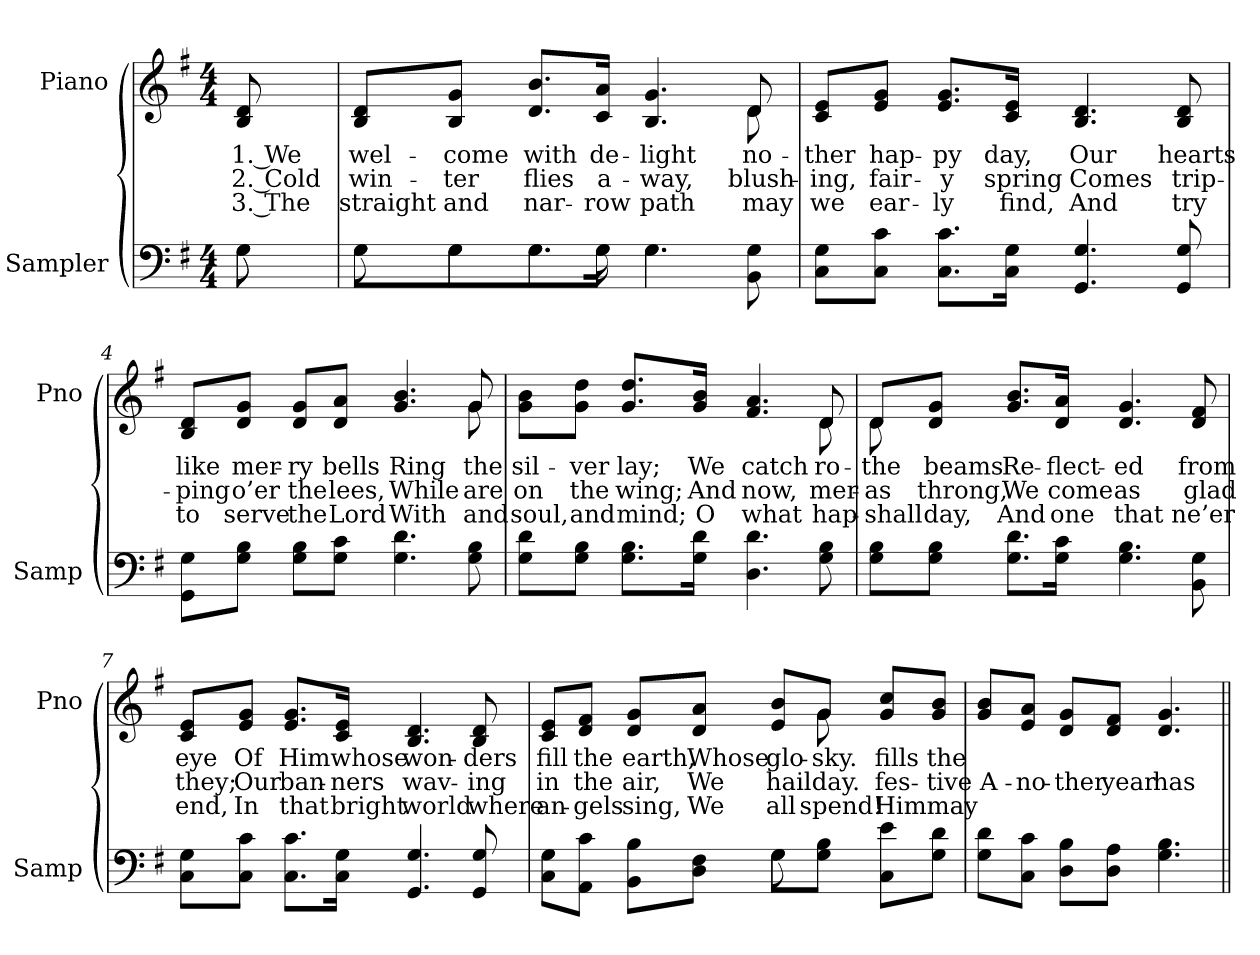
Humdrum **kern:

**kern	**kern	**text	**text	**text
*part2	*part1	*part1	*part1	*part1
*staff2	*staff1	*staff1	*staff1	*staff1
*I"Sampler	*I"Piano	*	*	*
*I'Samp	*I'Pno	*	*	*
*clefF4	*clefG2	*	*	*
*k[f#]	*k[f#]	*	*	*
*G:	*G:	*	*	*
*M4/4	*M4/4	*	*	*
=1	=1	=1	=1	=1
*^	*	*	*	*
8G\	8G	8B 8d	1. We	2. Cold	3. The
=2	=2	=2	=2	=2	=2
*	*	*^	*	*	*
8G\L	8G	8B/ 8d/L	2..ryy	wel-	win-	straight
8G\J	8G\L	8B/ 8g/J	.	-come	-ter	and
8.G\L	8.G\J	8.d/ 8.b/L	.	with	flies	nar-
16G\Jk	16G	16c/ 16a/Jk	.	de-	a-	-row
4.G\	4.G	4.B 4.g	.	-light	-way,	path
8BB 8G	8ryy	8d/	8d	-no-	blush-	may
*v	*v	*	*	*	*	*
*	*v	*v	*	*	*
=3	=3	=3	=3	=3
8C\ 8G\L	8c/ 8e/L	-ther	-ing,	we
8C\ 8c\J	8e/ 8g/J	hap-	fair-	ear-
8.C\ 8.c\L	8.e/ 8.g/L	-py	-y	-ly
16C\ 16G\Jk	16c/ 16e/Jk	day,	spring	find,
4.GG 4.G	4.B 4.d	Our	Comes	And
8GG 8G	8B 8d	hearts	trip-	try
=4	=4	=4	=4	=4
*	*^	*	*	*
8GG\ 8G\L	8B/ 8d/L	2..ryy	like	-ping	to
8G\ 8B\J	8d/ 8g/J	.	mer-	o’er	serve
8G\ 8B\L	8d/ 8g/L	.	-ry	the	the
8G\ 8c\J	8d/ 8a/J	.	bells	lees,	Lord
4.G 4.d	4.g 4.b	.	Ring	While	With
8G 8B	8g/	8g	the	are	and
=5	=5	=5	=5	=5	=5
8G\ 8d\L	8g\ 8b\L	2..ryy	sil-	on	soul,
8G\ 8B\J	8g\ 8dd\J	.	-ver	the	and
8.G\ 8.B\L	8.g/ 8.dd/L	.	lay;	wing;	mind;
16G\ 16d\Jk	16g/ 16b/Jk	.	We	And	O
4.D 4.d	4.f# 4.a	.	catch	now,	what
8G 8B	8d/	8d	ro-	mer-	hap-
=6	=6	=6	=6	=6	=6
8G\ 8B\L	8d/L	8d	the	as	shall
8G\ 8B\J	8d/ 8g/J	2..ryy	beams	throng,	day,
8.G\ 8.d\L	8.g/ 8.b/L	.	Re-	We	And
16G\ 16c\Jk	16d/ 16a/Jk	.	-flect-	come	one
4.G 4.B	4.d 4.g	.	-ed	as	that
8BB 8G	8d 8f#	.	from	glad	ne’er
*	*v	*v	*	*	*
=7	=7	=7	=7	=7
8C\ 8G\L	8c/ 8e/L	eye	they;	end,
8C\ 8c\J	8e/ 8g/J	Of	Our	In
8.C\ 8.c\L	8.e/ 8.g/L	Him	ban-	that
16C\ 16G\Jk	16c/ 16e/Jk	whose	-ners	bright
4.GG 4.G	4.B 4.d	won-	wav-	world
8GG 8G	8B 8d	-ders	-ing	where
=8	=8	=8	=8	=8
*^	*^	*	*	*
8C\ 8G\L	2ryy	8c/ 8e/L	8ryy	fill	in	an-
*	*	*v	*v	*	*	*
8AA\ 8c\J	.	8d/ 8f#/J	the	the	-gels
8BB\ 8B\L	.	8d/ 8g/L	earth,	air,	sing,
8D\ 8F#\J	.	8d/ 8a/J	Whose	We	We
8G\L	8G	8e/ 8b/L	glo-	hail	all
*	*	*^	*	*	*
8G\ 8B\J	4.ryy	8g/J	8g	sky.	day.	spend!
8C\ 8e\L	.	8g/ 8cc/L	4ryy	fills	fes-	Him
8G\ 8d\J	.	8g/ 8b/J	.	the	-tive	may
*v	*v	*	*	*	*	*
*	*v	*v	*	*	*
=9	=9	=9	=9	=9
8G\ 8d\L	8g/ 8b/L	.	A-	.
8C\ 8c\J	8e/ 8a/J	.	-no-	.
8D\ 8B\L	8d/ 8g/L	.	-ther	.
8D\ 8A\J	8d/ 8f#/J	.	year	.
4.G 4.B	4.d 4.g	.	has	.
=||	=||	=||	=||	=||
*-	*-	*-	*-	*-
